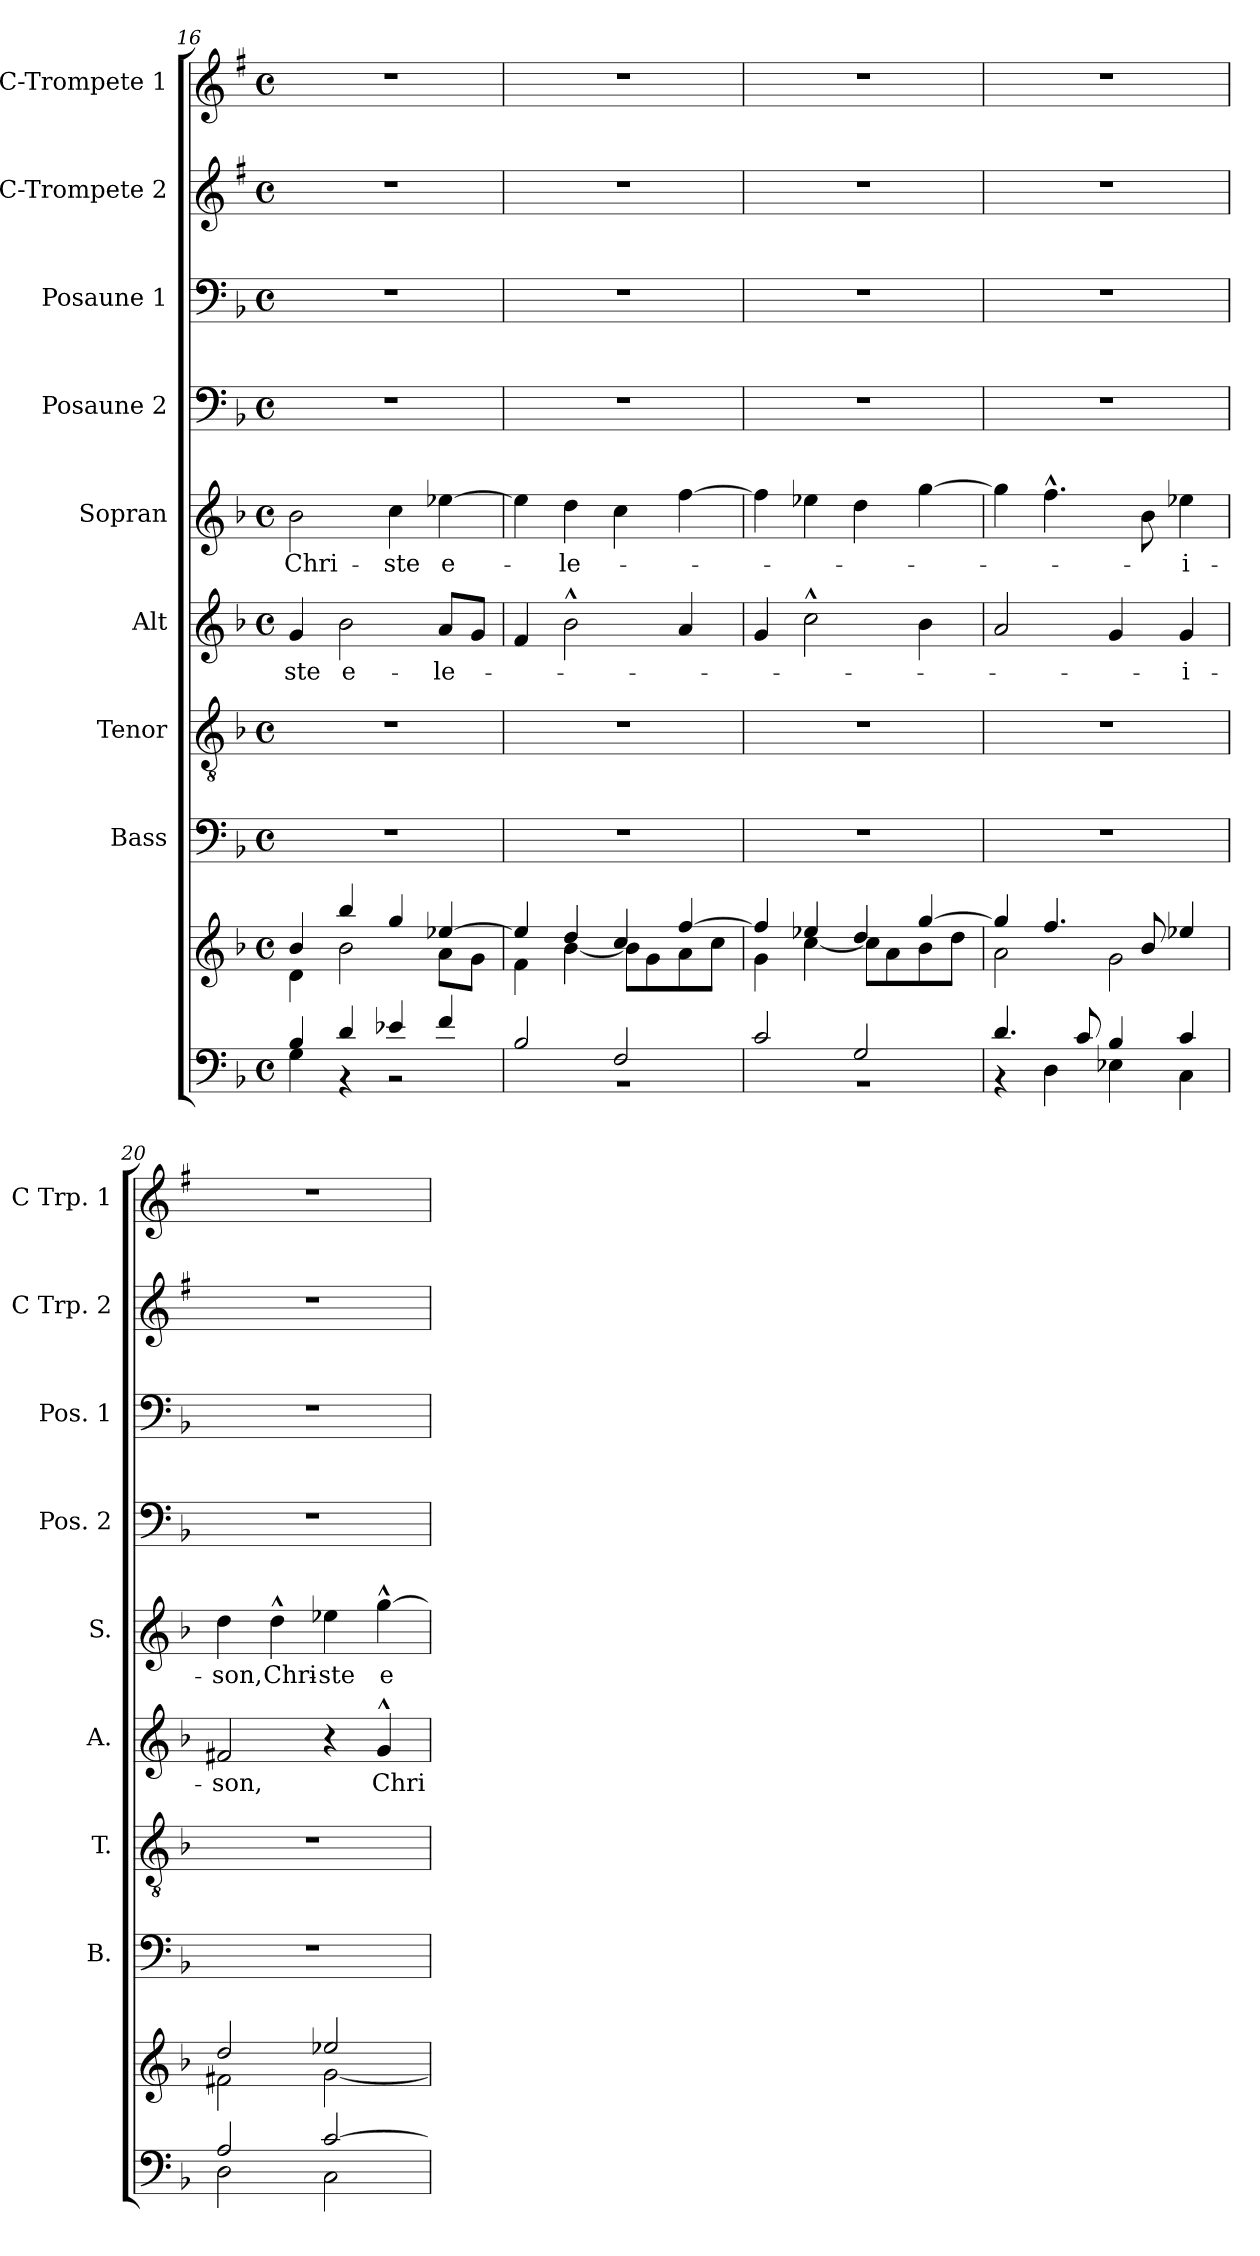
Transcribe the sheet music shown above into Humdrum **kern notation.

**kern	**kern	**kern	**kern	**kern	**text	**kern	**text	**kern	**kern	**kern	**kern
*part9	*part9	*part8	*part7	*part6	*part6	*part5	*part5	*part4	*part3	*part2	*part1
*staff10	*staff9	*staff8	*staff7	*staff6	*staff6	*staff5	*staff5	*staff4	*staff3	*staff2	*staff1
*	*	*I"Bass	*I"Tenor	*I"Alt	*	*I"Sopran	*	*I"Posaune 2	*I"Posaune 1	*I"C-Trompete 2	*I"C-Trompete 1
*	*	*I'B.	*I'T.	*I'A.	*	*I'S.	*	*I'Pos. 2	*I'Pos. 1	*I'C Trp. 2	*I'C Trp. 1
*clefF4	*clefG2	*clefF4	*clefGv2	*clefG2	*	*clefG2	*	*clefF4	*clefF4	*clefG2	*clefG2
*	*	*	*	*	*	*	*	*	*	*ITrd1c2	*ITrd1c2
*k[b-]	*k[b-]	*k[b-]	*k[b-]	*k[b-]	*	*k[b-]	*	*k[b-]	*k[b-]	*k[b-]	*k[b-]
*F:	*F:	*F:	*F:	*F:	*	*F:	*	*F:	*F:	*F:	*F:
*M4/4	*M4/4	*M4/4	*M4/4	*M4/4	*	*M4/4	*	*M4/4	*M4/4	*M4/4	*M4/4
*met(c)	*met(c)	*met(c)	*met(c)	*met(c)	*	*met(c)	*	*met(c)	*met(c)	*met(c)	*met(c)
=16	=16	=16	=16	=16	=16	=16	=16	=16	=16	=16	=16
*^	*^	*	*	*	*	*	*	*	*	*	*
!	!	!	!	!	!	!	!LO:LY:b	!	!LO:LY:b	!	!	!	!
4B-/	4G\	4b-/	4d\	1r	1r	4g/	-ste	2b-\	Chri-	1r	1r	1r	1r
!	!	!	!	!	!	!	!LO:LY:b	!	!	!	!	!	!
4d/	4r	4bb-/	2b-\	.	.	2b-\	e-	.	.	.	.	.	.
!	!	!	!	!	!	!	!	!	!LO:LY:b	!	!	!	!
4e-X/	2r	4gg/	.	.	.	.	.	4cc\	-ste	.	.	.	.
!	!	!	!	!	!	!	!LO:LY:b	!	!LO:LY:b	!	!	!	!
4f/	.	[>4ee-X/	8a\L	.	.	8a/L	-le-	[4ee-X\	e-	.	.	.	.
.	.	.	8g\J	.	.	8g/J	.	.	.	.	.	.	.
=17	=17	=17	=17	=17	=17	=17	=17	=17	=17	=17	=17	=17	=17
2B-/	1rBB	4ee-/]	4f\	1r	1r	4f/	.	4ee-\]	.	1r	1r	1r	1r
!	!	!	!	!	!	!	!	!	!LO:LY:b	!	!	!	!
.	.	4dd/	[<4b-\	.	.	2b-^^>\	.	4dd\	-le-	.	.	.	.
2F/	.	4cc/	8b-\L]	.	.	.	.	4cc\	.	.	.	.	.
.	.	.	8g\	.	.	.	.	.	.	.	.	.	.
.	.	[>4ff/	8a\	.	.	4a/	.	[4ff\	.	.	.	.	.
.	.	.	8cc\J	.	.	.	.	.	.	.	.	.	.
=18	=18	=18	=18	=18	=18	=18	=18	=18	=18	=18	=18	=18	=18
2c/	1rBB	4ff/]	4g\	1r	1r	4g/	.	4ff\]	.	1r	1r	1r	1r
.	.	4ee-X/	[<4cc\	.	.	2cc^^>\	.	4ee-X\	.	.	.	.	.
2G/	.	4dd/	8cc\L]	.	.	.	.	4dd\	.	.	.	.	.
.	.	.	8a\	.	.	.	.	.	.	.	.	.	.
.	.	[>4gg/	8b-\	.	.	4b-\	.	[4gg\	.	.	.	.	.
.	.	.	8dd\J	.	.	.	.	.	.	.	.	.	.
=19	=19	=19	=19	=19	=19	=19	=19	=19	=19	=19	=19	=19	=19
4.d/	4r	4gg/]	2a\	1r	1r	2a/	.	4gg\]	.	1r	1r	1r	1r
.	4D\	4.ff/	.	.	.	.	.	4.ff^^>\	.	.	.	.	.
8c/	.	.	.	.	.	.	.	.	.	.	.	.	.
4B-/	4E-X\	.	2g\	.	.	4g/	.	.	.	.	.	.	.
.	.	8b-/	.	.	.	.	.	8b-\	.	.	.	.	.
!	!	!	!	!	!	!	!LO:LY:b	!	!LO:LY:b	!	!	!	!
4c/	4C\	4ee-X/	.	.	.	4g/	-i-	4ee-X\	-i-	.	.	.	.
!!LO:PB:g=z
=20	=20	=20	=20	=20	=20	=20	=20	=20	=20	=20	=20	=20	=20
!	!	!	!	!	!	!	!LO:LY:b	!	!LO:LY:b	!	!	!	!
2A/	2D\	2dd/	2f#X\	1r	1r	2f#X/	-son,	4dd\	-son,	1r	1r	1r	1r
!	!	!	!	!	!	!	!	!	!LO:LY:b	!	!	!	!
.	.	.	.	.	.	.	.	4dd^^>\	Chri-	.	.	.	.
!	!	!	!	!	!	!	!	!	!LO:LY:b	!	!	!	!
[>2c/	2C\	2ee-X/	[<2g\	.	.	4r	.	4ee-X\	-ste	.	.	.	.
!	!	!	!	!	!	!	!LO:LY:b	!	!LO:LY:b	!	!	!	!
.	.	.	.	.	.	4g^^>/	Chri-	[4gg^^>\	e-	.	.	.	.
*v	*v	*	*	*	*	*	*	*	*	*	*	*	*
*	*v	*v	*	*	*	*	*	*	*	*	*	*
=	=	=	=	=	=	=	=	=	=	=	=
*-	*-	*-	*-	*-	*-	*-	*-	*-	*-	*-	*-
